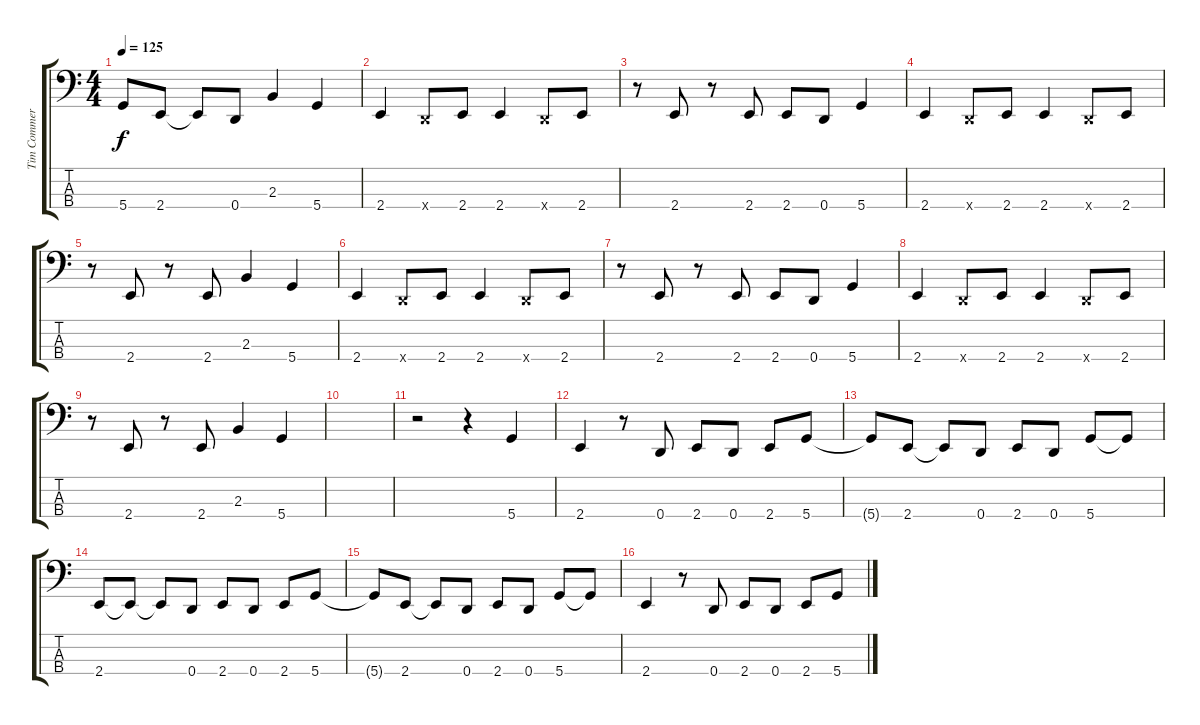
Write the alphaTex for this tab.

\track ("Tim Commerford - Bass" "Tim Commer") {instrument electricbassfinger}
\staff {score tabs}
\tuning (G2 D2 A1 D1) {hide}
\ts (4 4)
\tempo 125
\clef f4
\ks c
5.4{t}.8{dy f} 2.4.8 2.4{t}.8 0.4.8 2.3.4 5.4.4 |
2.4.4 0.4{x}.8 2.4.8 2.4.4 0.4{x}.8 2.4.8 |
r.8 2.4.8 r.8 2.4.8 2.4.8 0.4.8 5.4.4 |
2.4.4 0.4{x}.8 2.4.8 2.4.4 0.4{x}.8 2.4.8 |
r.8 2.4.8 r.8 2.4.8 2.3.4 5.4.4 |
2.4.4 0.4{x}.8 2.4.8 2.4.4 0.4{x}.8 2.4.8 |
r.8 2.4.8 r.8 2.4.8 2.4.8 0.4.8 5.4.4 |
2.4.4 0.4{x}.8 2.4.8 2.4.4 0.4{x}.8 2.4.8 |
r.8 2.4.8 r.8 2.4.8 2.3.4 5.4.4 |
|
r.2 r.4 5.4.4 |
2.4.4 r.8 0.4.8 2.4.8 0.4.8 2.4.8 5.4.8 |
5.4{t}.8 2.4.8 2.4{t}.8 0.4.8 2.4.8 0.4.8 5.4.8 5.4{t}.8 |
2.4.8 2.4{t}.8 2.4{t}.8 0.4.8 2.4.8 0.4.8 2.4.8 5.4.8 |
5.4{t}.8 2.4.8 2.4{t}.8 0.4.8 2.4.8 0.4.8 5.4.8 5.4{t}.8 |
2.4.4 r.8 0.4.8 2.4.8 0.4.8 2.4.8 5.4.8
